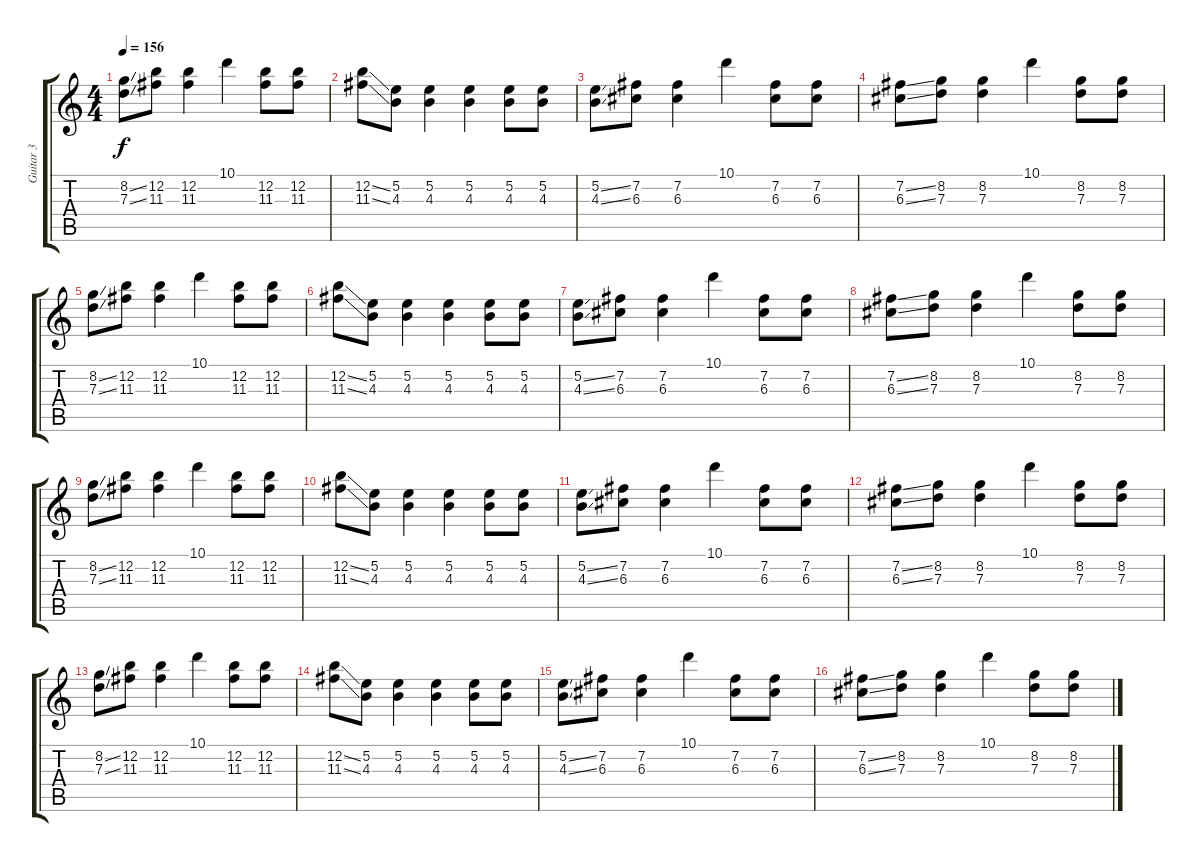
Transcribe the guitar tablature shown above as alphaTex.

\track ("Guitar 3" "Guitar 3") {instrument distortionguitar}
\staff {score tabs}
\tuning (E4 B3 G3 D3 A2 D2) {hide}
\ts (4 4)
\tempo 156
\clef g2
\ks c
(8.2{ss} 7.3{ss}).8{dy f} (12.2 11.3).8 (12.2 11.3).4 10.1.4 (12.2 11.3).8 (12.2 11.3).8 |
(12.2{ss} 11.3{ss}).8 (5.2 4.3).8 (5.2 4.3).4 (5.2 4.3).4 (5.2 4.3).8 (5.2 4.3).8 |
(5.2{ss} 4.3{ss}).8 (7.2 6.3).8 (7.2 6.3).4 10.1.4 (7.2 6.3).8 (7.2 6.3).8 |
(7.2{ss} 6.3{ss}).8 (8.2 7.3).8 (8.2 7.3).4 10.1.4 (8.2 7.3).8 (8.2 7.3).8 |
(8.2{ss} 7.3{ss}).8 (12.2 11.3).8 (12.2 11.3).4 10.1.4 (12.2 11.3).8 (12.2 11.3).8 |
(12.2{ss} 11.3{ss}).8 (5.2 4.3).8 (5.2 4.3).4 (5.2 4.3).4 (5.2 4.3).8 (5.2 4.3).8 |
(5.2{ss} 4.3{ss}).8 (7.2 6.3).8 (7.2 6.3).4 10.1.4 (7.2 6.3).8 (7.2 6.3).8 |
(7.2{ss} 6.3{ss}).8 (8.2 7.3).8 (8.2 7.3).4 10.1.4 (8.2 7.3).8 (8.2 7.3).8 |
(8.2{ss} 7.3{ss}).8 (12.2 11.3).8 (12.2 11.3).4 10.1.4 (12.2 11.3).8 (12.2 11.3).8 |
(12.2{ss} 11.3{ss}).8 (5.2 4.3).8 (5.2 4.3).4 (5.2 4.3).4 (5.2 4.3).8 (5.2 4.3).8 |
(5.2{ss} 4.3{ss}).8 (7.2 6.3).8 (7.2 6.3).4 10.1.4 (7.2 6.3).8 (7.2 6.3).8 |
(7.2{ss} 6.3{ss}).8 (8.2 7.3).8 (8.2 7.3).4 10.1.4 (8.2 7.3).8 (8.2 7.3).8 |
(8.2{ss} 7.3{ss}).8 (12.2 11.3).8 (12.2 11.3).4 10.1.4 (12.2 11.3).8 (12.2 11.3).8 |
(12.2{ss} 11.3{ss}).8 (5.2 4.3).8 (5.2 4.3).4 (5.2 4.3).4 (5.2 4.3).8 (5.2 4.3).8 |
(5.2{ss} 4.3{ss}).8 (7.2 6.3).8 (7.2 6.3).4 10.1.4 (7.2 6.3).8 (7.2 6.3).8 |
(7.2{ss} 6.3{ss}).8 (8.2 7.3).8 (8.2 7.3).4 10.1.4 (8.2 7.3).8 (8.2 7.3).8
